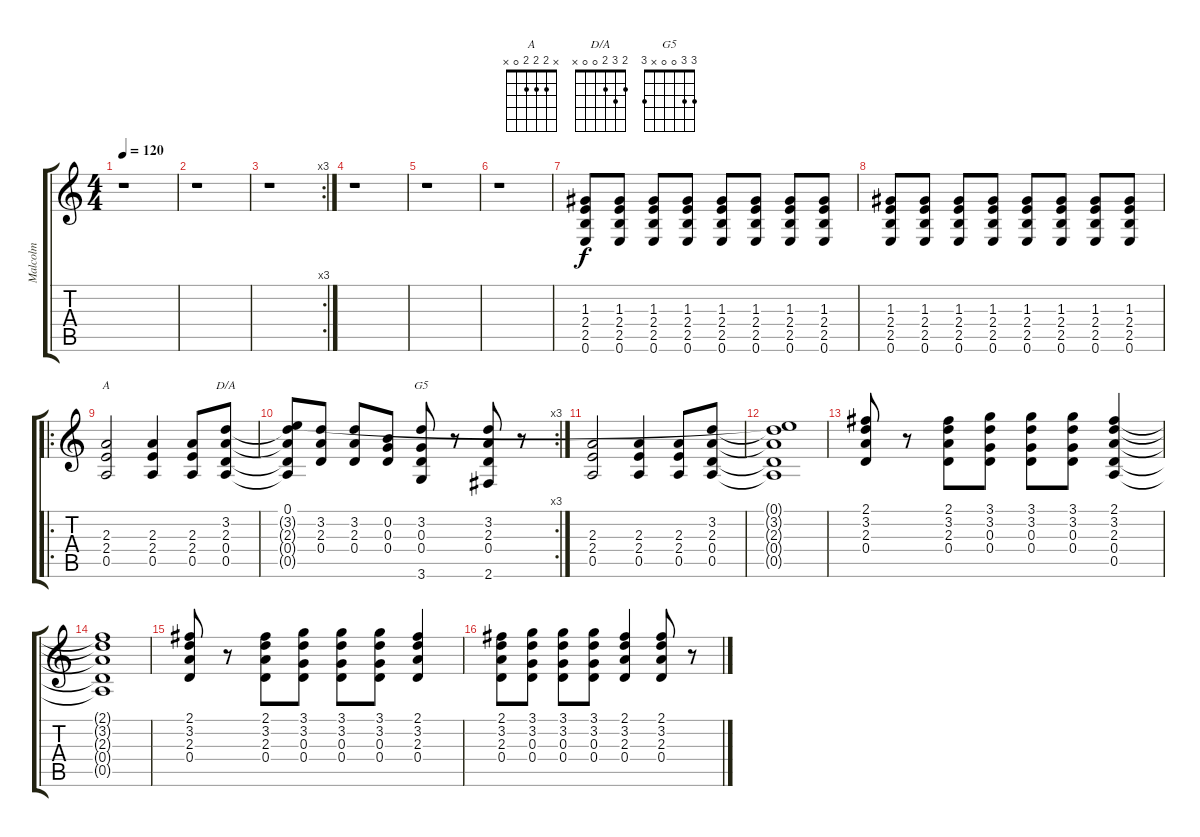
\track ("Malcolm" "Malcolm") {instrument distortionguitar}
\staff {score tabs}
\tuning (E4 B3 G3 D3 A2 E2) {hide}
\chord ("A" x 2 2 2 0 x)
\chord ("D/A" 2 3 2 0 0 x)
\chord ("G5" 3 3 0 0 x 3)
\ts (4 4)
\tempo 120
\clef g2
\ks c
r.1{dy f} |
r.1 |
\rc 3
r.1 |
r.1 |
r.1 |
r.1 |
(1.3 2.4 2.5 0.6).8 (1.3 2.4 2.5 0.6).8 (1.3 2.4 2.5 0.6).8 (1.3 2.4 2.5 0.6).8 (1.3 2.4 2.5 0.6).8 (1.3 2.4 2.5 0.6).8 (1.3 2.4 2.5 0.6).8 (1.3 2.4 2.5 0.6).8 |
(1.3 2.4 2.5 0.6).8 (1.3 2.4 2.5 0.6).8 (1.3 2.4 2.5 0.6).8 (1.3 2.4 2.5 0.6).8 (1.3 2.4 2.5 0.6).8 (1.3 2.4 2.5 0.6).8 (1.3 2.4 2.5 0.6).8 (1.3 2.4 2.5 0.6).8 |
\ro
(2.3 2.4 0.5).2{ch "A"} (2.3 2.4 0.5).4 (2.3 2.4 0.5).8 (3.2 2.3 0.4 0.5).8{ch "D/A"} |
\rc 3
(0.1 3.2{t} 2.3{t} 0.4{t} 0.5{t}).8 (3.2 2.3 0.4).8 (3.2 2.3 0.4).8 (0.2 0.3 0.4).8 (3.2 0.3 0.4 3.6).8{ch "G5"} r.8 (3.2 2.3 0.4 2.6).8 r.8 |
(2.3 2.4 0.5).2 (2.3 2.4 0.5).4 (2.3 2.4 0.5).8 (3.2 2.3 0.4 0.5).8 |
(0.1{t} 3.2{t} 2.3{t} 0.4{t} 0.5{t}).1 |
(2.1 3.2 2.3 0.4).8 r.8 (2.1 3.2 2.3 0.4).8 (3.1 3.2 0.3 0.4).8 (3.1 3.2 0.3 0.4).8 (3.1 3.2 0.3 0.4).8 (2.1 3.2 2.3 0.4 0.5).4 |
(2.1{t} 3.2{t} 2.3{t} 0.4{t} 0.5{t}).1 |
(2.1 3.2 2.3 0.4).8 r.8 (2.1 3.2 2.3 0.4).8 (3.1 3.2 0.3 0.4).8 (3.1 3.2 0.3 0.4).8 (3.1 3.2 0.3 0.4).8 (2.1 3.2 2.3 0.4).4 |
(2.1 3.2 2.3 0.4).8 (3.1 3.2 0.3 0.4).8 (3.1 3.2 0.3 0.4).8 (3.1 3.2 0.3 0.4).8 (2.1 3.2 2.3 0.4).4 (2.1 3.2 2.3 0.4).8 r.8
